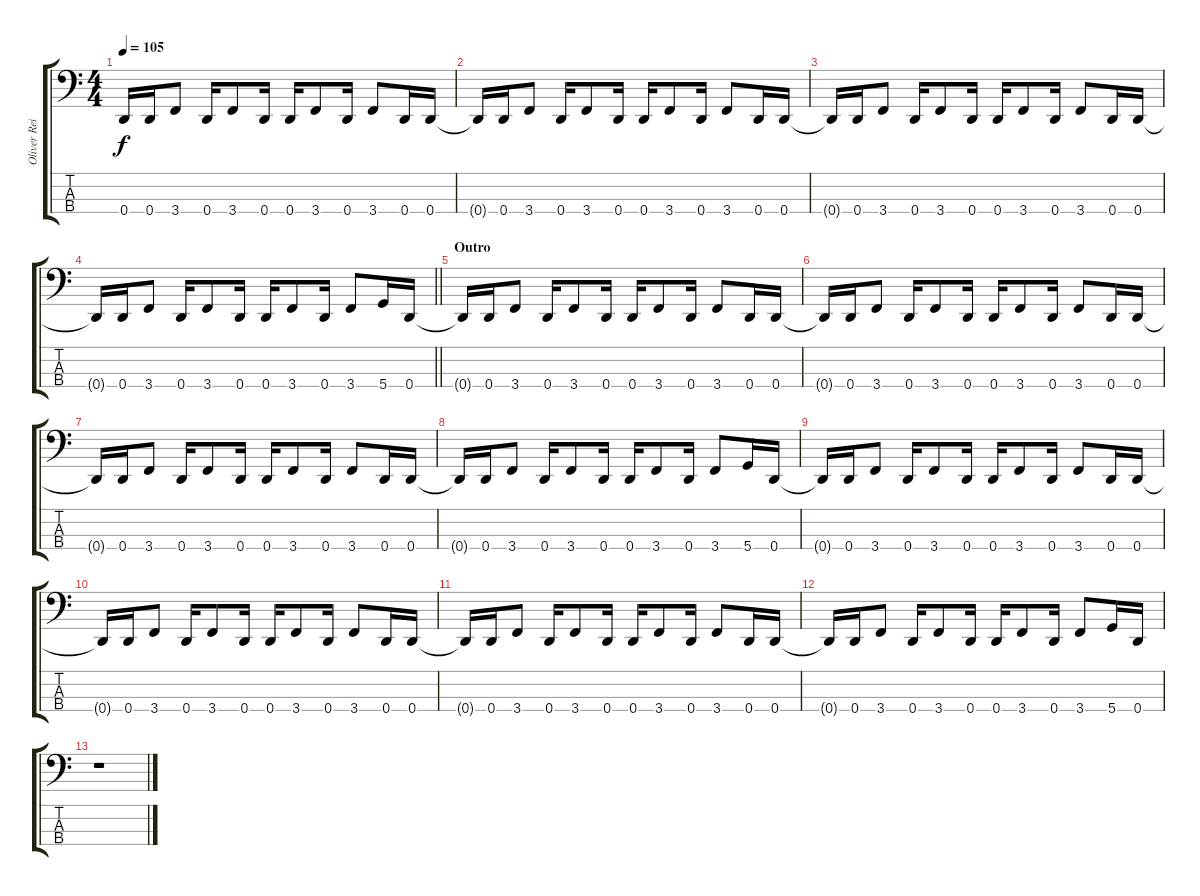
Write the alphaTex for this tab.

\track ("Oliver Reidel" "Oliver Rei") {instrument electricbassfinger}
\staff {score tabs}
\tuning (G2 D2 A1 D1) {hide}
\ts (4 4)
\tempo 105
\clef f4
\ks c
0.4{t}.16{dy f volume 14} 0.4.16 3.4.8 0.4.16 3.4.8 0.4.16 0.4.16 3.4.8 0.4.16 3.4.8 0.4.16 0.4.16 |
0.4{t}.16 0.4.16 3.4.8 0.4.16 3.4.8 0.4.16 0.4.16 3.4.8 0.4.16 3.4.8 0.4.16 0.4.16 |
0.4{t}.16 0.4.16 3.4.8 0.4.16 3.4.8 0.4.16 0.4.16 3.4.8 0.4.16 3.4.8 0.4.16 0.4.16 |
\barLineRight lightlight
0.4{t}.16 0.4.16 3.4.8 0.4.16 3.4.8 0.4.16 0.4.16 3.4.8 0.4.16 3.4.8 5.4.16 0.4.16 |
\section ("" "Outro")
0.4{t}.16{volume 14} 0.4.16 3.4.8 0.4.16 3.4.8 0.4.16 0.4.16 3.4.8 0.4.16 3.4.8 0.4.16 0.4.16 |
0.4{t}.16 0.4.16 3.4.8 0.4.16 3.4.8 0.4.16 0.4.16 3.4.8 0.4.16 3.4.8 0.4.16 0.4.16 |
0.4{t}.16 0.4.16 3.4.8 0.4.16 3.4.8 0.4.16 0.4.16 3.4.8 0.4.16 3.4.8 0.4.16 0.4.16 |
0.4{t}.16 0.4.16 3.4.8 0.4.16 3.4.8 0.4.16 0.4.16 3.4.8 0.4.16 3.4.8 5.4.16 0.4.16 |
0.4{t}.16{volume 14} 0.4.16 3.4.8 0.4.16 3.4.8 0.4.16 0.4.16 3.4.8 0.4.16 3.4.8 0.4.16 0.4.16 |
0.4{t}.16 0.4.16 3.4.8 0.4.16 3.4.8 0.4.16 0.4.16 3.4.8 0.4.16 3.4.8 0.4.16 0.4.16 |
0.4{t}.16 0.4.16 3.4.8 0.4.16 3.4.8 0.4.16 0.4.16 3.4.8 0.4.16 3.4.8 0.4.16 0.4.16 |
0.4{t}.16 0.4.16 3.4.8 0.4.16 3.4.8 0.4.16 0.4.16 3.4.8 0.4.16 3.4.8 5.4.16 0.4.16 |
r.1
